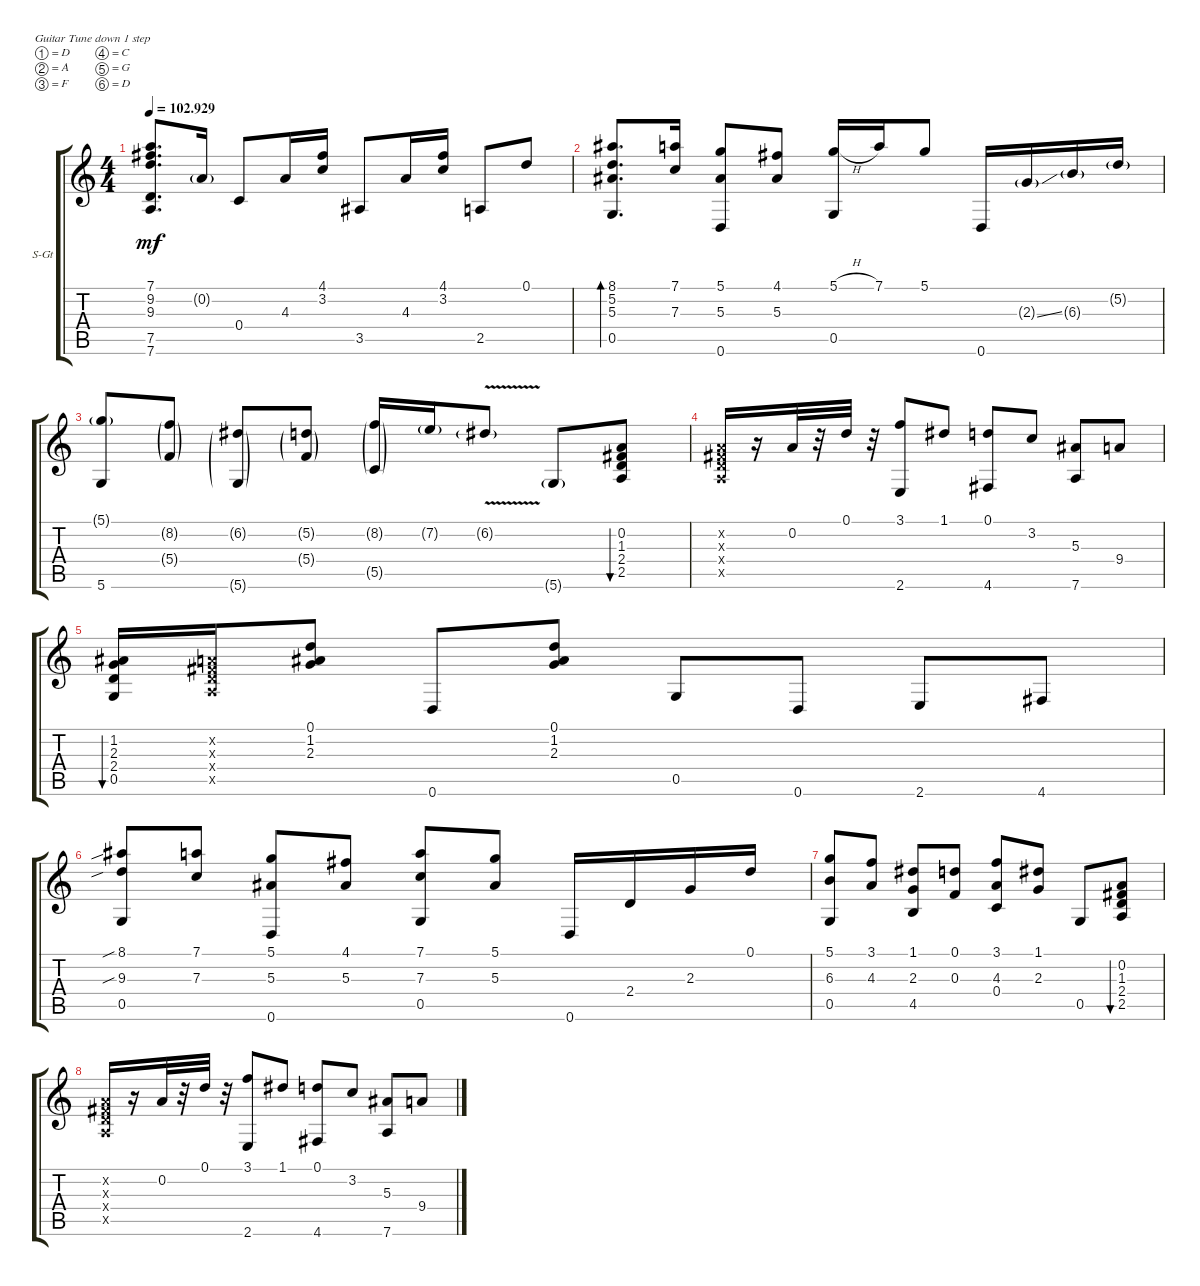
\defaultSystemsLayout 4
\bracketExtendMode groupsimilarinstruments
\firstSystemTrackNameOrientation horizontal
\otherSystemsTrackNameOrientation horizontal
\track ("Steel Guitar" "S-Gt") {instrument acousticguitarsteel}
\staff {score tabs}
\tuning (D4 A3 F3 C3 G2 D2)
\ts (4 4)
\tempo
102.929
\accidentals auto
\clef g2
\ottava regular
\simile none
\ks c
(7.6 7.5 7.1 9.2 9.3).8{d dy mf} 0.2{g}.16 0.4.8 4.3.16 (3.2 4.1).16 3.5.8 4.3.16 (3.2 4.1).16 2.5.8 0.1.8 |
(0.5 8.1 5.2 5.3).8{d bd 60} (7.1 7.3).16 (5.1 5.3 0.6).8 (4.1 5.3).8 (0.5 5.1{h}).16 7.1.16 5.1.8 0.6.16 2.3{ss g}.16 6.3{g}.16 5.2{g}.16 |
(5.1{g} 5.6).8 (8.2{g} 5.4{g}).8 (6.2{g} 5.6{g}).8 (5.2{g} 5.4{g}).8 (5.5{g} 8.2{g}).16 7.2{g}.16 6.2{v g}.8 5.6{g}.8 (0.2 1.3 2.4 2.5).8{bu 237} |
(0.2{x} 1.3{x} 2.4{x} 2.5{x}).16 r.16 0.2.32 r.32 0.1.32 r.32 (3.1 2.6).8 1.1.8 (0.1 4.6).8 3.2.8 (7.6 5.3).8 9.4.8 |
(1.2 2.3 2.4 0.5).16{bu 119} (0.2{x} 1.3{x} 2.4{x} 2.5{x}).16 (0.1 1.2 2.3).8 0.6.8 (2.3 1.2 0.1).8 0.5.8 0.6.8 2.6.8 4.6.8 |
(0.5 8.1{sib} 9.3{sib}).8 (7.1 7.3).8 (5.1 5.3 0.6).8 (4.1 5.3).8 (7.3 7.1 0.5).8 (5.3 5.1).8 0.6.16 2.4.16 2.3.16 0.1.16 |
(5.1 6.3 0.5).8 (3.1 4.3).8 (1.1 2.3 4.5).8 (0.1 0.3).8 (3.1 4.3 0.4).8 (1.1 2.3).8 0.5.8 (0.2 1.3 2.4 2.5).8{bu 237} |
(0.2{x} 1.3{x} 2.4{x} 2.5{x}).16 r.16 0.2.32 r.32 0.1.32 r.32 (3.1 2.6).8 1.1.8 (0.1 4.6).8 3.2.8 (7.6 5.3).8 9.4.8
